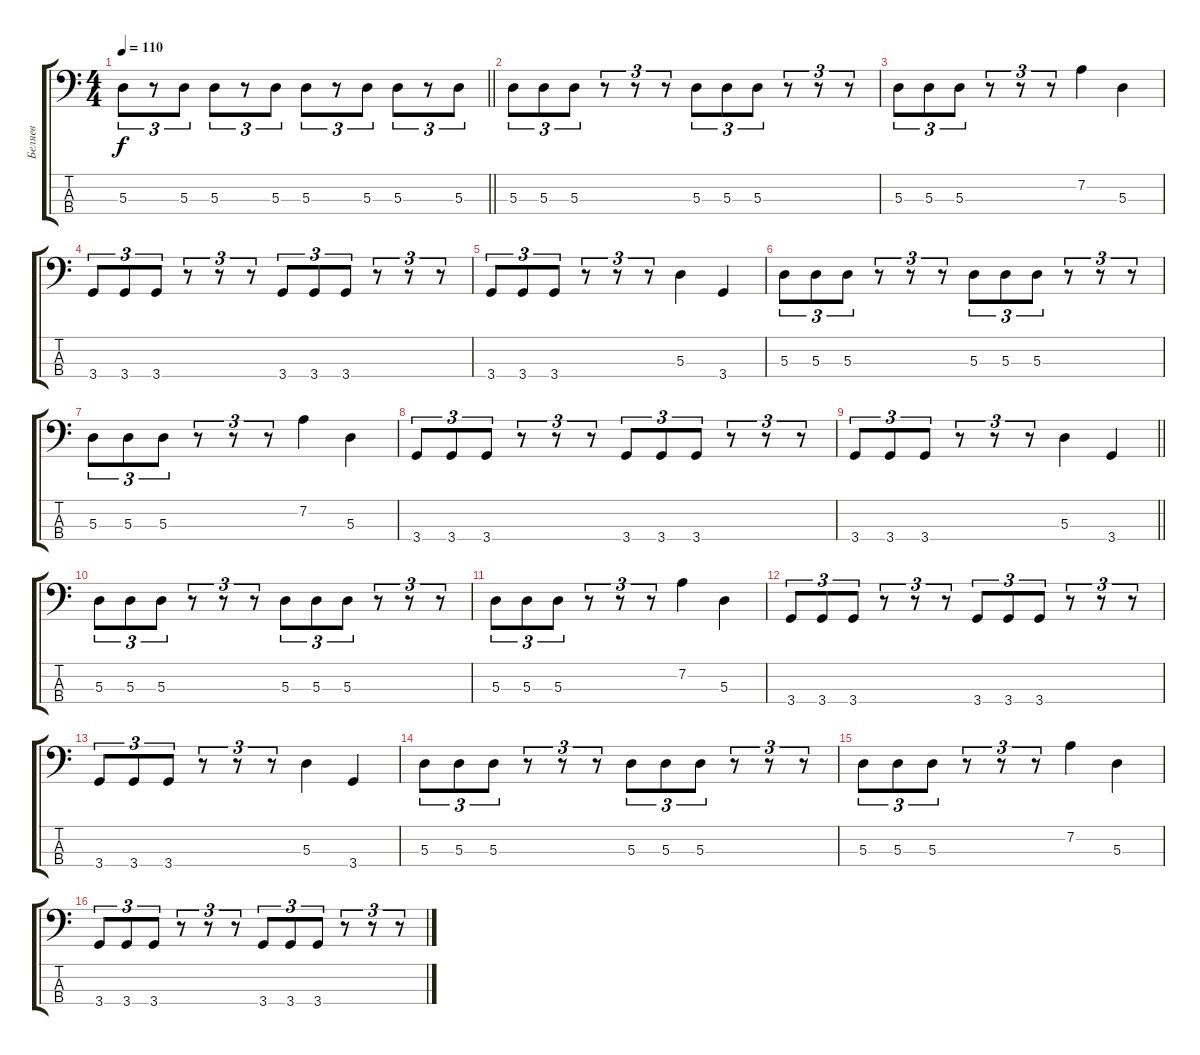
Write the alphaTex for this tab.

\track ("Беляев" "Беляев") {instrument electricbassfinger}
\staff {score tabs}
\tuning (G2 D2 A1 E1) {hide}
\ts (4 4)
\tempo 110
\clef f4
\barLineRight lightlight
\ks c
5.3.8{tu (3 2) dy f} r.8{tu (3 2)} 5.3.8{tu (3 2)} 5.3.8{tu (3 2)} r.8{tu (3 2)} 5.3.8{tu (3 2)} 5.3.8{tu (3 2)} r.8{tu (3 2)} 5.3.8{tu (3 2)} 5.3.8{tu (3 2)} r.8{tu (3 2)} 5.3.8{tu (3 2)} |
5.3.8{tu (3 2)} 5.3.8{tu (3 2)} 5.3.8{tu (3 2)} r.8{tu (3 2)} r.8{tu (3 2)} r.8{tu (3 2)} 5.3.8{tu (3 2)} 5.3.8{tu (3 2)} 5.3.8{tu (3 2)} r.8{tu (3 2)} r.8{tu (3 2)} r.8{tu (3 2)} |
5.3.8{tu (3 2)} 5.3.8{tu (3 2)} 5.3.8{tu (3 2)} r.8{tu (3 2)} r.8{tu (3 2)} r.8{tu (3 2)} 7.2.4 5.3.4 |
3.4.8{tu (3 2)} 3.4.8{tu (3 2)} 3.4.8{tu (3 2)} r.8{tu (3 2)} r.8{tu (3 2)} r.8{tu (3 2)} 3.4.8{tu (3 2)} 3.4.8{tu (3 2)} 3.4.8{tu (3 2)} r.8{tu (3 2)} r.8{tu (3 2)} r.8{tu (3 2)} |
3.4.8{tu (3 2)} 3.4.8{tu (3 2)} 3.4.8{tu (3 2)} r.8{tu (3 2)} r.8{tu (3 2)} r.8{tu (3 2)} 5.3.4 3.4.4 |
5.3.8{tu (3 2)} 5.3.8{tu (3 2)} 5.3.8{tu (3 2)} r.8{tu (3 2)} r.8{tu (3 2)} r.8{tu (3 2)} 5.3.8{tu (3 2)} 5.3.8{tu (3 2)} 5.3.8{tu (3 2)} r.8{tu (3 2)} r.8{tu (3 2)} r.8{tu (3 2)} |
5.3.8{tu (3 2)} 5.3.8{tu (3 2)} 5.3.8{tu (3 2)} r.8{tu (3 2)} r.8{tu (3 2)} r.8{tu (3 2)} 7.2.4 5.3.4 |
3.4.8{tu (3 2)} 3.4.8{tu (3 2)} 3.4.8{tu (3 2)} r.8{tu (3 2)} r.8{tu (3 2)} r.8{tu (3 2)} 3.4.8{tu (3 2)} 3.4.8{tu (3 2)} 3.4.8{tu (3 2)} r.8{tu (3 2)} r.8{tu (3 2)} r.8{tu (3 2)} |
\barLineRight lightlight
3.4.8{tu (3 2)} 3.4.8{tu (3 2)} 3.4.8{tu (3 2)} r.8{tu (3 2)} r.8{tu (3 2)} r.8{tu (3 2)} 5.3.4 3.4.4 |
5.3.8{tu (3 2)} 5.3.8{tu (3 2)} 5.3.8{tu (3 2)} r.8{tu (3 2)} r.8{tu (3 2)} r.8{tu (3 2)} 5.3.8{tu (3 2)} 5.3.8{tu (3 2)} 5.3.8{tu (3 2)} r.8{tu (3 2)} r.8{tu (3 2)} r.8{tu (3 2)} |
5.3.8{tu (3 2)} 5.3.8{tu (3 2)} 5.3.8{tu (3 2)} r.8{tu (3 2)} r.8{tu (3 2)} r.8{tu (3 2)} 7.2.4 5.3.4 |
3.4.8{tu (3 2)} 3.4.8{tu (3 2)} 3.4.8{tu (3 2)} r.8{tu (3 2)} r.8{tu (3 2)} r.8{tu (3 2)} 3.4.8{tu (3 2)} 3.4.8{tu (3 2)} 3.4.8{tu (3 2)} r.8{tu (3 2)} r.8{tu (3 2)} r.8{tu (3 2)} |
3.4.8{tu (3 2)} 3.4.8{tu (3 2)} 3.4.8{tu (3 2)} r.8{tu (3 2)} r.8{tu (3 2)} r.8{tu (3 2)} 5.3.4 3.4.4 |
5.3.8{tu (3 2)} 5.3.8{tu (3 2)} 5.3.8{tu (3 2)} r.8{tu (3 2)} r.8{tu (3 2)} r.8{tu (3 2)} 5.3.8{tu (3 2)} 5.3.8{tu (3 2)} 5.3.8{tu (3 2)} r.8{tu (3 2)} r.8{tu (3 2)} r.8{tu (3 2)} |
5.3.8{tu (3 2)} 5.3.8{tu (3 2)} 5.3.8{tu (3 2)} r.8{tu (3 2)} r.8{tu (3 2)} r.8{tu (3 2)} 7.2.4 5.3.4 |
3.4.8{tu (3 2)} 3.4.8{tu (3 2)} 3.4.8{tu (3 2)} r.8{tu (3 2)} r.8{tu (3 2)} r.8{tu (3 2)} 3.4.8{tu (3 2)} 3.4.8{tu (3 2)} 3.4.8{tu (3 2)} r.8{tu (3 2)} r.8{tu (3 2)} r.8{tu (3 2)}
